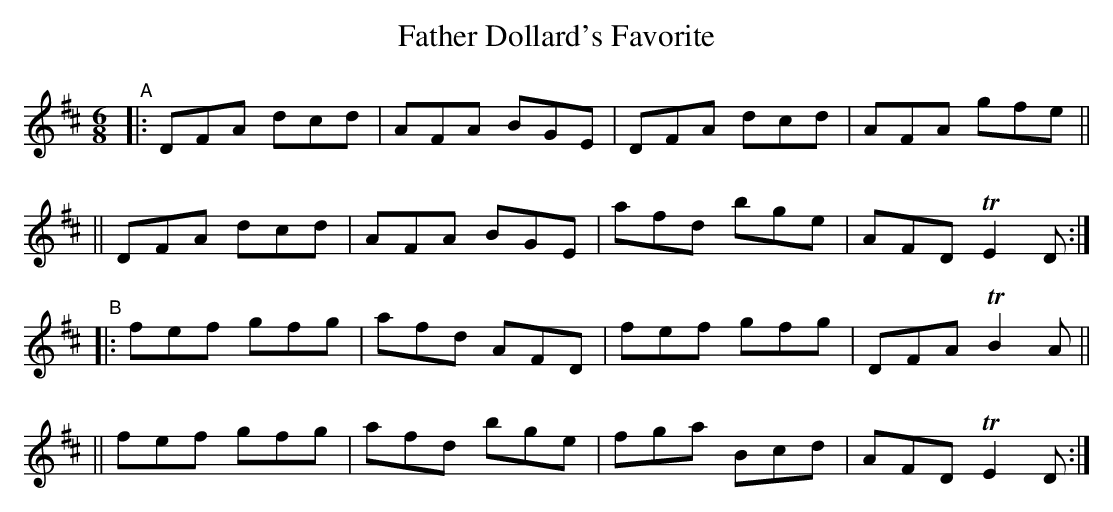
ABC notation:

X:1
T: Father Dollard's Favorite
M: 6/8
L: 1/8
K: D
"^A"\
|: DFA dcd | AFA BGE | DFA dcd | AFA  gfe ||
|| DFA dcd | AFA BGE | afd bge | AFD TE2D :|
"^B"\
|: fef gfg | afd AFD | fef gfg | DFA TB2A ||
|| fef gfg | afd bge | fga Bcd | AFD TE2D :|
